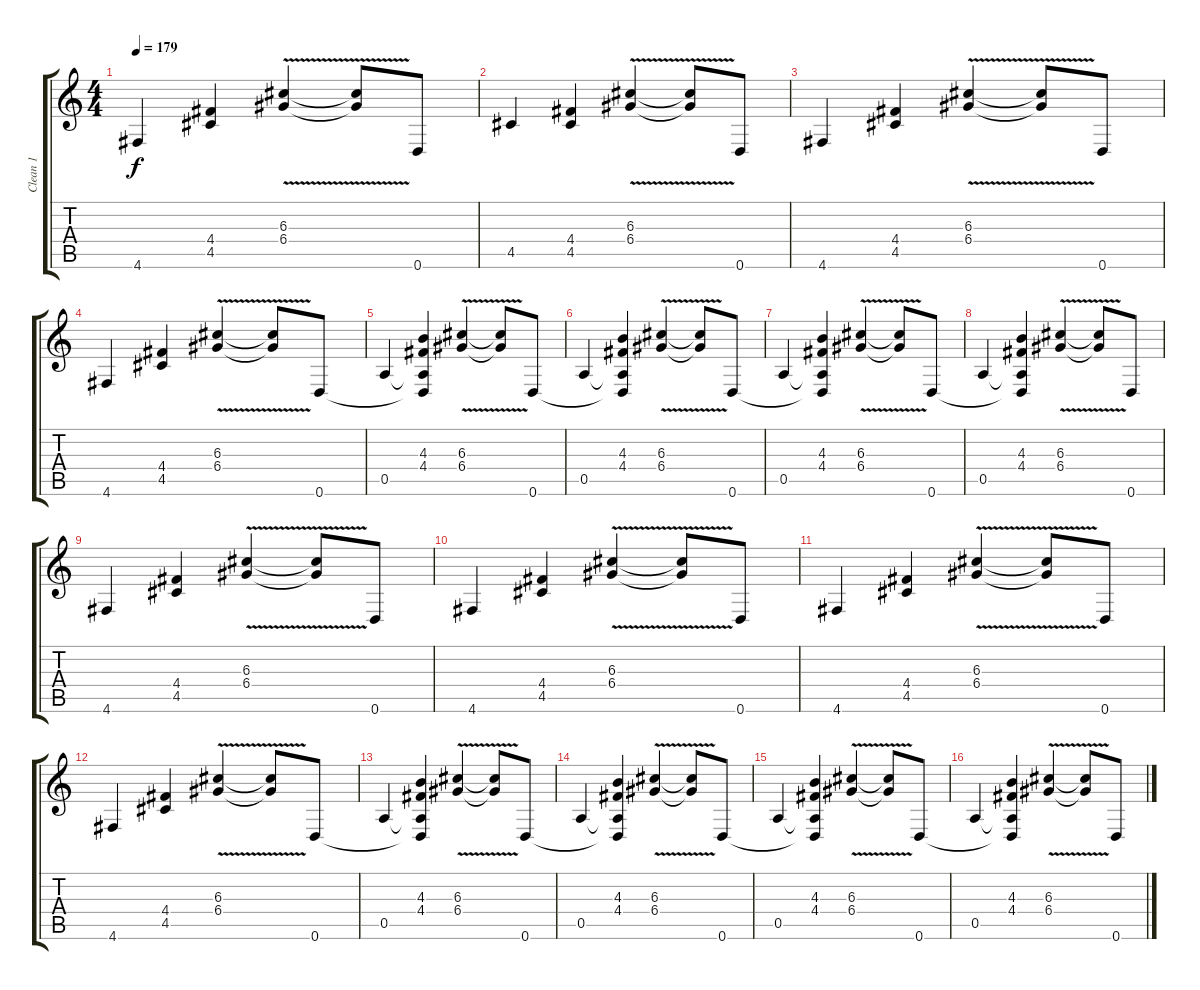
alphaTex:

\track ("Clean 1" "Clean 1") {instrument electricguitarjazz}
\staff {score tabs}
\tuning (E4 B3 G3 D3 A2 D2) {hide}
\ts (4 4)
\tempo 179
\clef g2
\ks c
4.6.4{dy f instrument acousticguitarsteel} (4.4 4.5).4 (6.3{v} 6.4{v}).4 (6.3{t} 6.4{t}).8 0.6.8 |
4.5.4 (4.4 4.5).4 (6.3{v} 6.4{v}).4 (6.3{t} 6.4{t}).8 0.6.8 |
4.6.4 (4.4 4.5).4 (6.3{v} 6.4{v}).4 (6.3{t} 6.4{t}).8 0.6.8 |
4.6.4 (4.4 4.5).4 (6.3{v} 6.4{v}).4 (6.3{t} 6.4{t}).8 0.6.8 |
0.5.4 (4.3 4.4 0.5{t} 0.6{t}).4 (6.3{v} 6.4{v}).4 (6.3{t} 6.4{t}).8 0.6.8 |
0.5.4 (4.3 4.4 0.5{t} 0.6{t}).4 (6.3{v} 6.4{v}).4 (6.3{t} 6.4{t}).8 0.6.8 |
0.5.4 (4.3 4.4 0.5{t} 0.6{t}).4 (6.3{v} 6.4{v}).4 (6.3{t} 6.4{t}).8 0.6.8 |
0.5.4 (4.3 4.4 0.5{t} 0.6{t}).4 (6.3{v} 6.4{v}).4 (6.3{t} 6.4{t}).8 0.6.8 |
4.6.4 (4.4 4.5).4 (6.3{v} 6.4{v}).4 (6.3{t} 6.4{t}).8 0.6.8 |
4.6.4 (4.4 4.5).4 (6.3{v} 6.4{v}).4 (6.3{t} 6.4{t}).8 0.6.8 |
4.6.4 (4.4 4.5).4 (6.3{v} 6.4{v}).4 (6.3{t} 6.4{t}).8 0.6.8 |
4.6.4 (4.4 4.5).4 (6.3{v} 6.4{v}).4 (6.3{t} 6.4{t}).8 0.6.8 |
0.5.4 (4.3 4.4 0.5{t} 0.6{t}).4 (6.3{v} 6.4{v}).4 (6.3{t} 6.4{t}).8 0.6.8 |
0.5.4 (4.3 4.4 0.5{t} 0.6{t}).4 (6.3{v} 6.4{v}).4 (6.3{t} 6.4{t}).8 0.6.8 |
0.5.4 (4.3 4.4 0.5{t} 0.6{t}).4 (6.3{v} 6.4{v}).4 (6.3{t} 6.4{t}).8 0.6.8 |
0.5.4 (4.3 4.4 0.5{t} 0.6{t}).4 (6.3{v} 6.4{v}).4 (6.3{t} 6.4{t}).8 0.6.8
